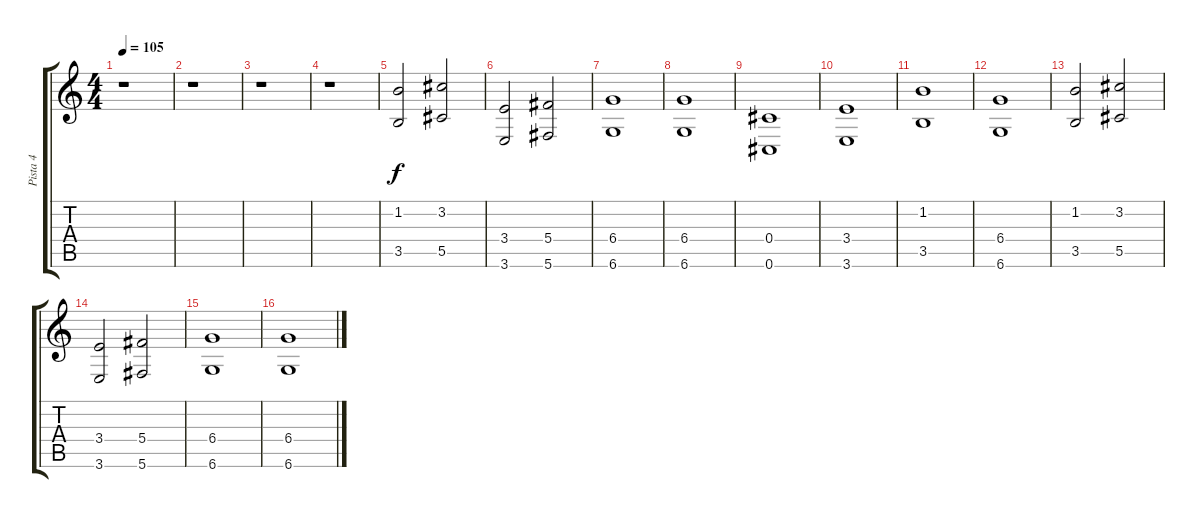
\track ("Pista 4" "Pista 4") {instrument electricguitarclean}
\staff {score tabs}
\tuning (Eb4 Bb3 Gb3 Db3 Ab2 Db2) {hide}
\ts (4 4)
\tempo 105
\clef g2
\ks c
r.1{dy f instrument electricguitarclean} |
r.1 |
r.1 |
r.1 |
(1.2 3.5).2 (3.2 5.5).2 |
(3.4 3.6).2 (5.4 5.6).2 |
(6.4 6.6).1 |
(6.4 6.6).1 |
(0.4 0.6).1 |
(3.4 3.6).1 |
(1.2 3.5).1 |
(6.4 6.6).1 |
(1.2 3.5).2 (3.2 5.5).2 |
(3.4 3.6).2 (5.4 5.6).2 |
(6.4 6.6).1 |
(6.4 6.6).1
